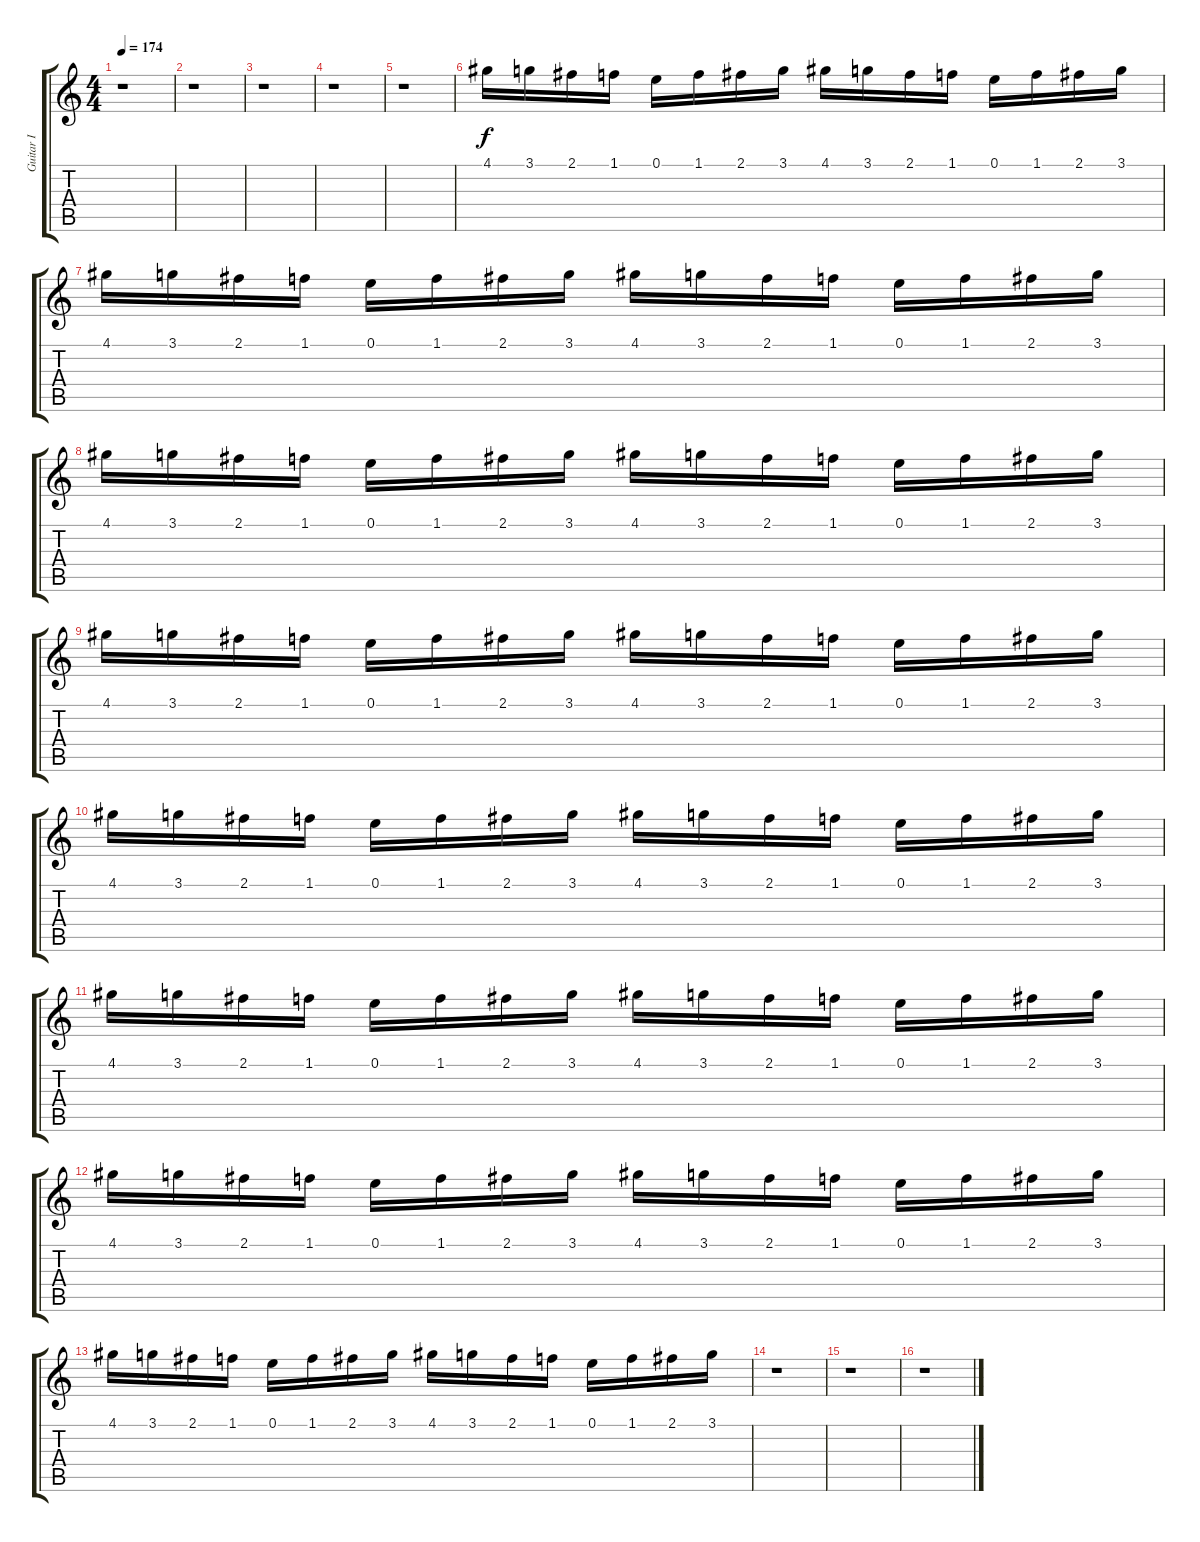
\track ("Guitar I" "Guitar I") {instrument electricguitarclean}
\staff {score tabs}
\tuning (E4 B3 G3 D3 A2 E2) {hide}
\ts (4 4)
\tempo 174
\clef g2
\ks c
r.1{dy f} |
r.1 |
r.1 |
r.1 |
r.1 |
4.1.16{volume 8} 3.1.16 2.1.16 1.1.16 0.1.16 1.1.16 2.1.16 3.1.16 4.1.16 3.1.16 2.1.16 1.1.16 0.1.16 1.1.16 2.1.16 3.1.16 |
4.1.16{balance 3} 3.1.16 2.1.16 1.1.16 0.1.16 1.1.16 2.1.16 3.1.16 4.1.16{balance 13} 3.1.16 2.1.16 1.1.16 0.1.16 1.1.16 2.1.16 3.1.16 |
4.1.16{balance 3} 3.1.16 2.1.16 1.1.16 0.1.16 1.1.16 2.1.16 3.1.16 4.1.16{volume 0 balance 13} 3.1.16 2.1.16 1.1.16 0.1.16 1.1.16 2.1.16 3.1.16 |
4.1.16{balance 3} 3.1.16 2.1.16 1.1.16 0.1.16 1.1.16 2.1.16 3.1.16 4.1.16{balance 13} 3.1.16 2.1.16 1.1.16 0.1.16 1.1.16 2.1.16 3.1.16 |
4.1.16{balance 3} 3.1.16 2.1.16 1.1.16 0.1.16 1.1.16 2.1.16 3.1.16 4.1.16{balance 13} 3.1.16 2.1.16 1.1.16 0.1.16 1.1.16 2.1.16 3.1.16 |
4.1.16{balance 3} 3.1.16 2.1.16 1.1.16 0.1.16 1.1.16 2.1.16 3.1.16 4.1.16{balance 13} 3.1.16 2.1.16 1.1.16 0.1.16 1.1.16 2.1.16 3.1.16 |
4.1.16{volume 13 balance 3} 3.1.16 2.1.16 1.1.16 0.1.16 1.1.16 2.1.16 3.1.16 4.1.16{balance 13} 3.1.16 2.1.16 1.1.16 0.1.16 1.1.16 2.1.16 3.1.16 |
4.1.16{balance 3} 3.1.16 2.1.16 1.1.16 0.1.16 1.1.16 2.1.16 3.1.16 4.1.16{balance 13} 3.1.16 2.1.16 1.1.16 0.1.16 1.1.16 2.1.16 3.1.16 |
r.1 |
r.1 |
r.1
